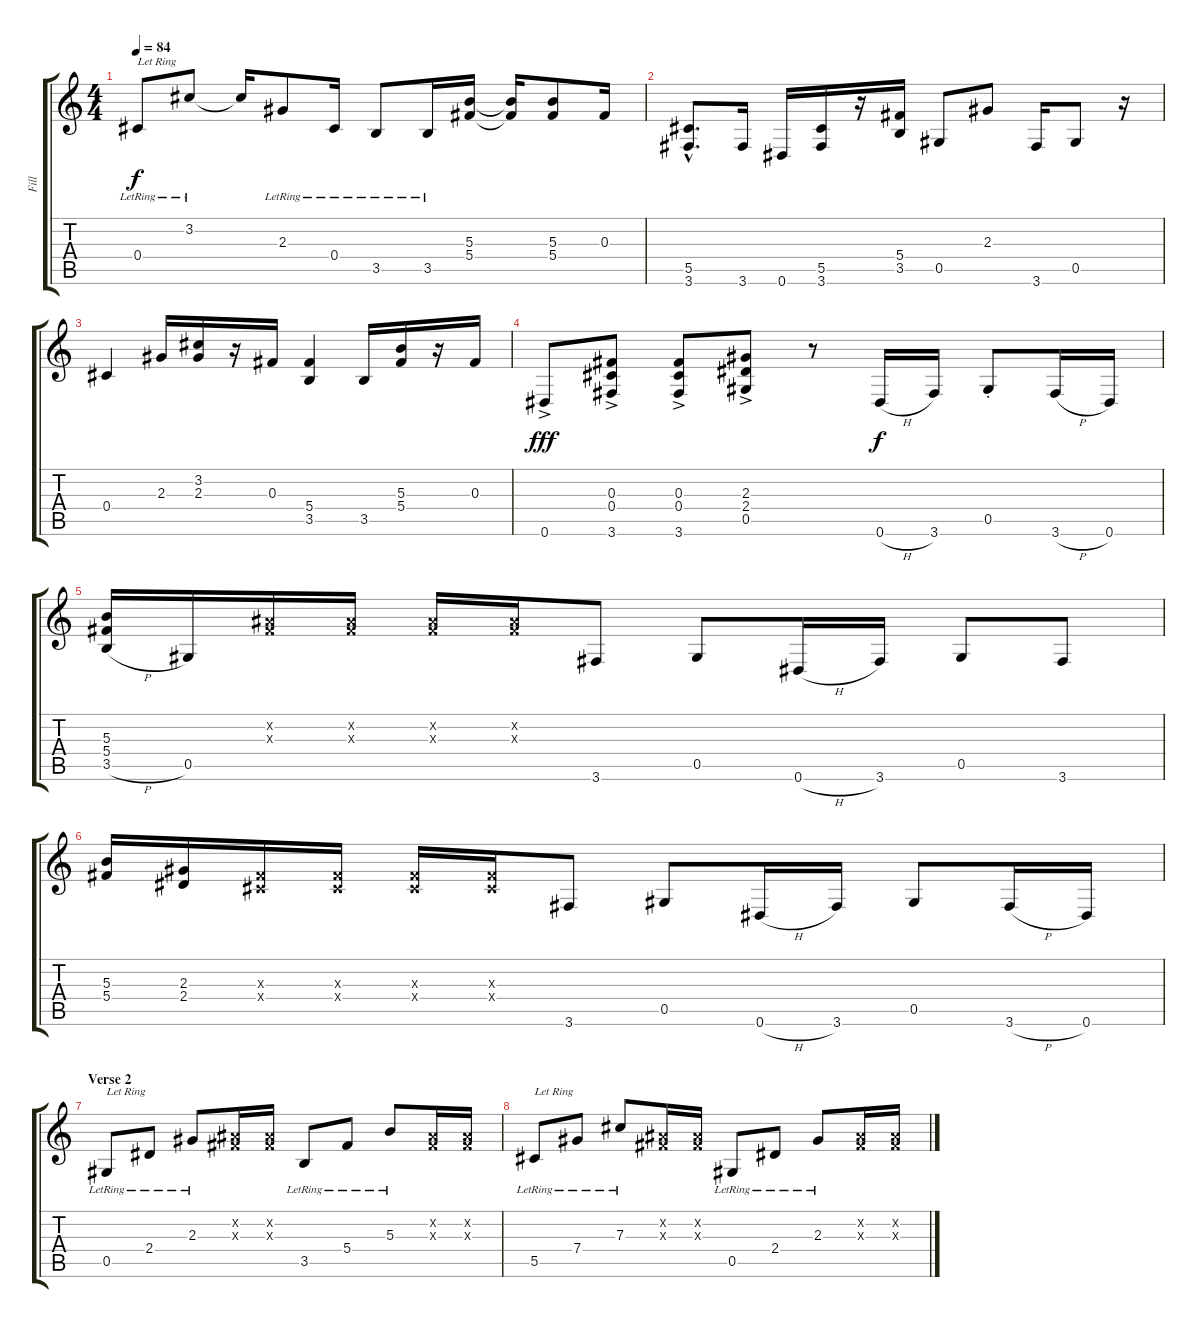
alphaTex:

\track ("Fill" "Fill") {instrument electricguitarclean}
\staff {score tabs}
\tuning (Eb4 Bb3 Gb3 Db3 Ab2 Eb2) {hide}
\ts (4 4)
\tempo 84
\clef g2
\ks c
0.4{lr}.8{txt "Let Ring" dy f} 3.2{lr}.8 3.2{t}.16 2.3{lr}.8 0.4{lr}.16 3.5{lr}.8 3.5{lr}.16 (5.3 5.4).16 (5.3{t} 5.4{t}).16 (5.3 5.4).8 0.3.16 |
(5.5{hac} 3.6{hac}).8{d} 3.6.16 0.6.16 (5.5 3.6).16 r.16 (5.4 3.5).16 0.5.8 2.3.8 3.6.16 0.5.8 r.16 |
0.4.4 2.3.16 (3.2 2.3).16 r.16 0.3.16 (5.4 3.5).4 3.5.16 (5.3 5.4).16 r.16 0.3.16 |
0.6{ac}.8{dy fff} (0.3{ac} 0.4{ac} 3.6{ac}).8 (0.3{ac} 0.4{ac} 3.6{ac}).8 (2.3{ac} 2.4{ac} 0.5{ac}).8 r.8 0.6{h}.16{dy f} 3.6.16 0.5{st}.8 3.6{h}.16 0.6.16 |
(5.3 5.4 3.5{h}).16 0.5.16 (0.2{x} 0.3{x}).16 (0.2{x} 0.3{x}).16 (0.2{x} 0.3{x}).16 (0.2{x} 0.3{x}).16 3.6.8 0.5.8 0.6{h}.16 3.6.16 0.5.8 3.6.8 |
(5.3 5.4).16 (2.3 2.4).16 (0.3{x} 0.4{x}).16 (0.3{x} 0.4{x}).16 (0.3{x} 0.4{x}).16 (0.3{x} 0.4{x}).16 3.6.8 0.5.8 0.6{h}.16 3.6.16 0.5.8 3.6{h}.16 0.6.16 |
\section ("" "Verse 2")
0.5{lr}.8{txt "Let Ring"} 2.4{lr}.8 2.3{lr}.8 (0.2{x} 0.3{x}).16 (0.2{x} 0.3{x}).16 3.5{lr}.8 5.4{lr}.8 5.3{lr}.8 (0.2{x} 0.3{x}).16 (0.2{x} 0.3{x}).16 |
5.5{lr}.8{txt "Let Ring"} 7.4{lr}.8 7.3{lr}.8 (0.2{x} 0.3{x}).16 (0.2{x} 0.3{x}).16 0.5{lr}.8 2.4{lr}.8 2.3{lr}.8 (0.2{x} 0.3{x}).16 (0.2{x} 0.3{x}).16
